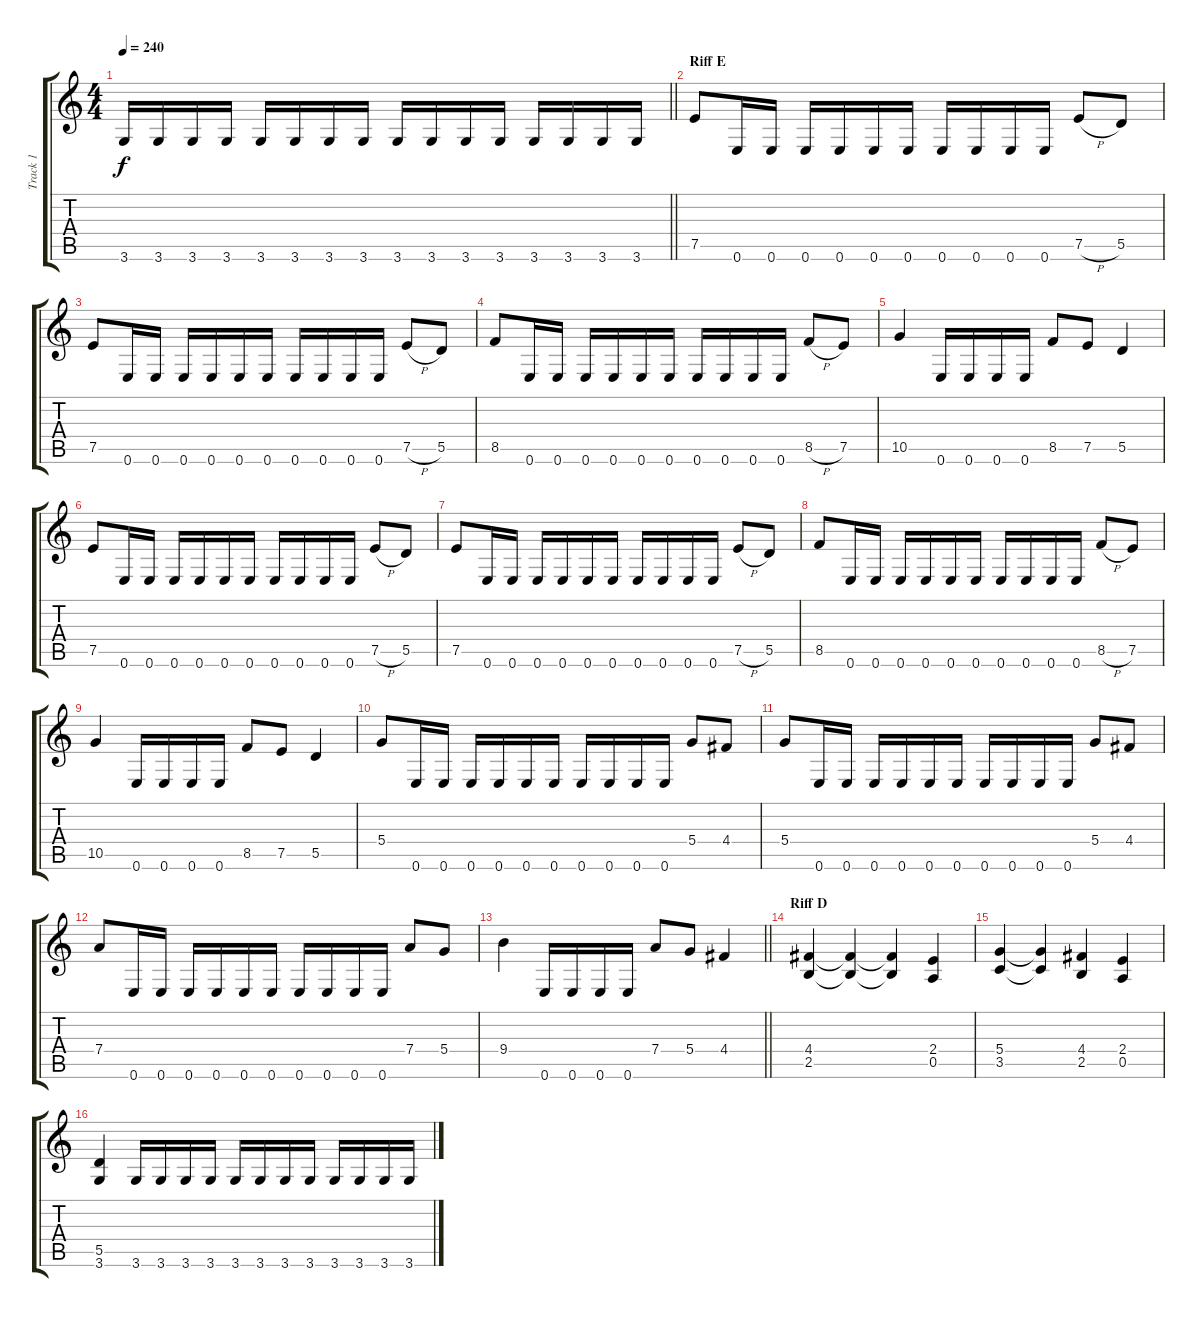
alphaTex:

\track ("Track 1" "Track 1") {instrument overdrivenguitar}
\staff {score tabs}
\tuning (E4 B3 G3 D3 A2 E2) {hide}
\ts (4 4)
\tempo 240
\clef g2
\barLineRight lightlight
\ks c
3.6.16{dy f} 3.6.16 3.6.16 3.6.16 3.6.16 3.6.16 3.6.16 3.6.16 3.6.16 3.6.16 3.6.16 3.6.16 3.6.16 3.6.16 3.6.16 3.6.16 |
\section ("" "Riff E")
7.5.8 0.6.16 0.6.16 0.6.16 0.6.16 0.6.16 0.6.16 0.6.16 0.6.16 0.6.16 0.6.16 7.5{h}.8 5.5.8 |
7.5.8 0.6.16 0.6.16 0.6.16 0.6.16 0.6.16 0.6.16 0.6.16 0.6.16 0.6.16 0.6.16 7.5{h}.8 5.5.8 |
8.5.8 0.6.16 0.6.16 0.6.16 0.6.16 0.6.16 0.6.16 0.6.16 0.6.16 0.6.16 0.6.16 8.5{h}.8 7.5.8 |
10.5.4 0.6.16 0.6.16 0.6.16 0.6.16 8.5.8 7.5.8 5.5.4 |
7.5.8 0.6.16 0.6.16 0.6.16 0.6.16 0.6.16 0.6.16 0.6.16 0.6.16 0.6.16 0.6.16 7.5{h}.8 5.5.8 |
7.5.8 0.6.16 0.6.16 0.6.16 0.6.16 0.6.16 0.6.16 0.6.16 0.6.16 0.6.16 0.6.16 7.5{h}.8 5.5.8 |
8.5.8 0.6.16 0.6.16 0.6.16 0.6.16 0.6.16 0.6.16 0.6.16 0.6.16 0.6.16 0.6.16 8.5{h}.8 7.5.8 |
10.5.4 0.6.16 0.6.16 0.6.16 0.6.16 8.5.8 7.5.8 5.5.4 |
5.4.8 0.6.16 0.6.16 0.6.16 0.6.16 0.6.16 0.6.16 0.6.16 0.6.16 0.6.16 0.6.16 5.4.8 4.4.8 |
5.4.8 0.6.16 0.6.16 0.6.16 0.6.16 0.6.16 0.6.16 0.6.16 0.6.16 0.6.16 0.6.16 5.4.8 4.4.8 |
7.4.8 0.6.16 0.6.16 0.6.16 0.6.16 0.6.16 0.6.16 0.6.16 0.6.16 0.6.16 0.6.16 7.4.8 5.4.8 |
\barLineRight lightlight
9.4.4 0.6.16 0.6.16 0.6.16 0.6.16 7.4.8 5.4.8 4.4.4 |
\section ("" "Riff D")
(4.4 2.5).4 (4.4{t} 2.5{t}).4 (4.4{t} 2.5{t}).4 (2.4 0.5).4 |
(5.4 3.5).4 (5.4{t} 3.5{t}).4 (4.4 2.5).4 (2.4 0.5).4 |
(5.5 3.6).4 3.6.16 3.6.16 3.6.16 3.6.16 3.6.16 3.6.16 3.6.16 3.6.16 3.6.16 3.6.16 3.6.16 3.6.16
